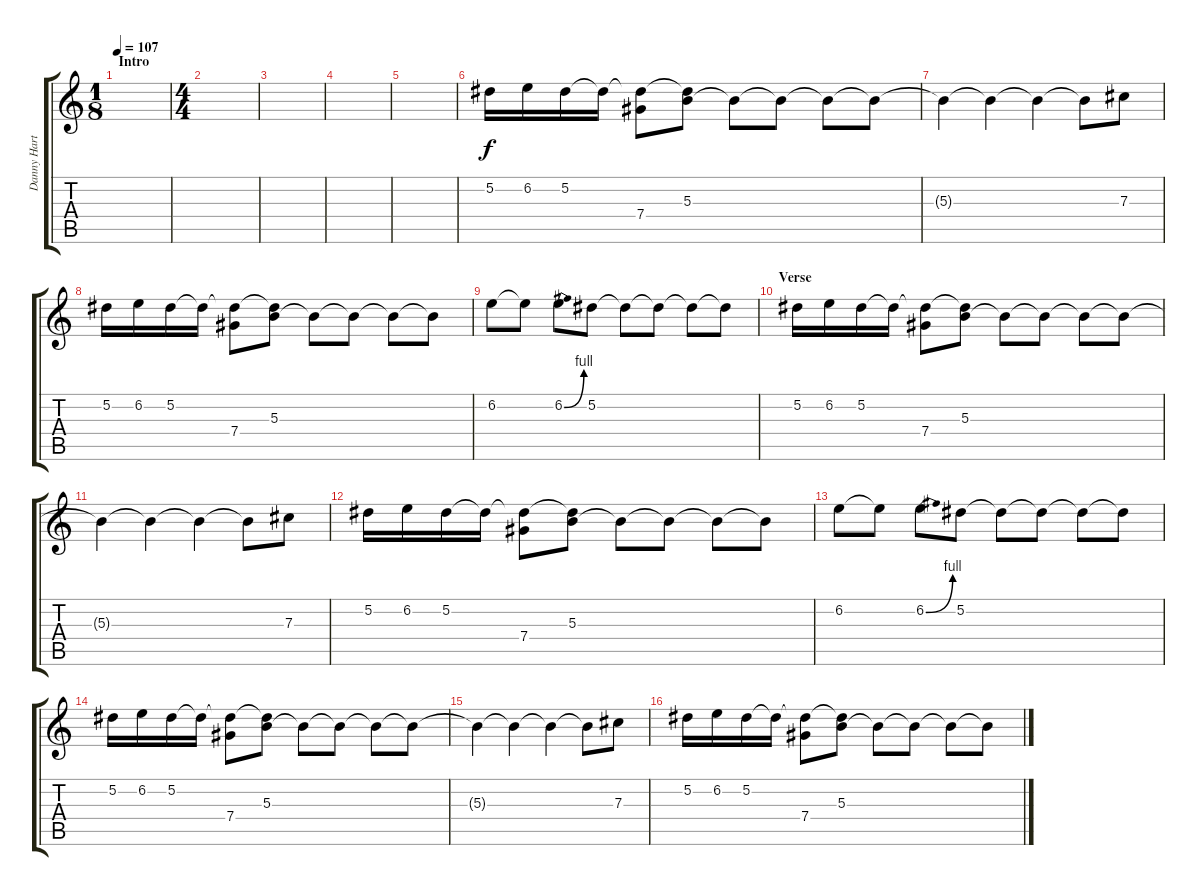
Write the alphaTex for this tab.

\track ("Danny Hartwell (Verse Guitar)" "Danny Hart") {instrument electricguitarjazz}
\staff {score tabs}
\tuning (Eb4 Bb3 Gb3 Db3 Ab2 Db2) {hide}
\ts (1 8)
\section ("" "Intro")
\tempo 107
\clef g2
\ks c
|
\ts (4 4)
|
|
|
|
5.2.16 6.2.16 5.2.16 5.2{t}.16 (5.2{t} 7.4).8 (5.2{t} 5.3).8 5.3{t}.8 5.3{t}.8 5.3{t}.8 5.3{t}.8 |
5.3{t}.4 5.3{t}.4 5.3{t}.4 5.3{t}.8 7.3.8 |
5.2.16 6.2.16 5.2.16 5.2{t}.16 (5.2{t} 7.4).8 (5.2{t} 5.3).8 5.3{t}.8 5.3{t}.8 5.3{t}.8 5.3{t}.8 |
6.2.8 6.2{t}.8 6.2{be (bend 0 0 60 4)}.8 5.2.8 5.2{t}.8 5.2{t}.8 5.2{t}.8 5.2{t}.8 |
\section ("" "Verse")
5.2.16 6.2.16 5.2.16 5.2{t}.16 (5.2{t} 7.4).8 (5.2{t} 5.3).8 5.3{t}.8 5.3{t}.8 5.3{t}.8 5.3{t}.8 |
5.3{t}.4 5.3{t}.4 5.3{t}.4 5.3{t}.8 7.3.8 |
5.2.16 6.2.16 5.2.16 5.2{t}.16 (5.2{t} 7.4).8 (5.2{t} 5.3).8 5.3{t}.8 5.3{t}.8 5.3{t}.8 5.3{t}.8 |
6.2.8 6.2{t}.8 6.2{be (bend 0 0 60 4)}.8 5.2.8 5.2{t}.8 5.2{t}.8 5.2{t}.8 5.2{t}.8 |
5.2.16 6.2.16 5.2.16 5.2{t}.16 (5.2{t} 7.4).8 (5.2{t} 5.3).8 5.3{t}.8 5.3{t}.8 5.3{t}.8 5.3{t}.8 |
5.3{t}.4 5.3{t}.4 5.3{t}.4 5.3{t}.8 7.3.8 |
5.2.16 6.2.16 5.2.16 5.2{t}.16 (5.2{t} 7.4).8 (5.2{t} 5.3).8 5.3{t}.8 5.3{t}.8 5.3{t}.8 5.3{t}.8
